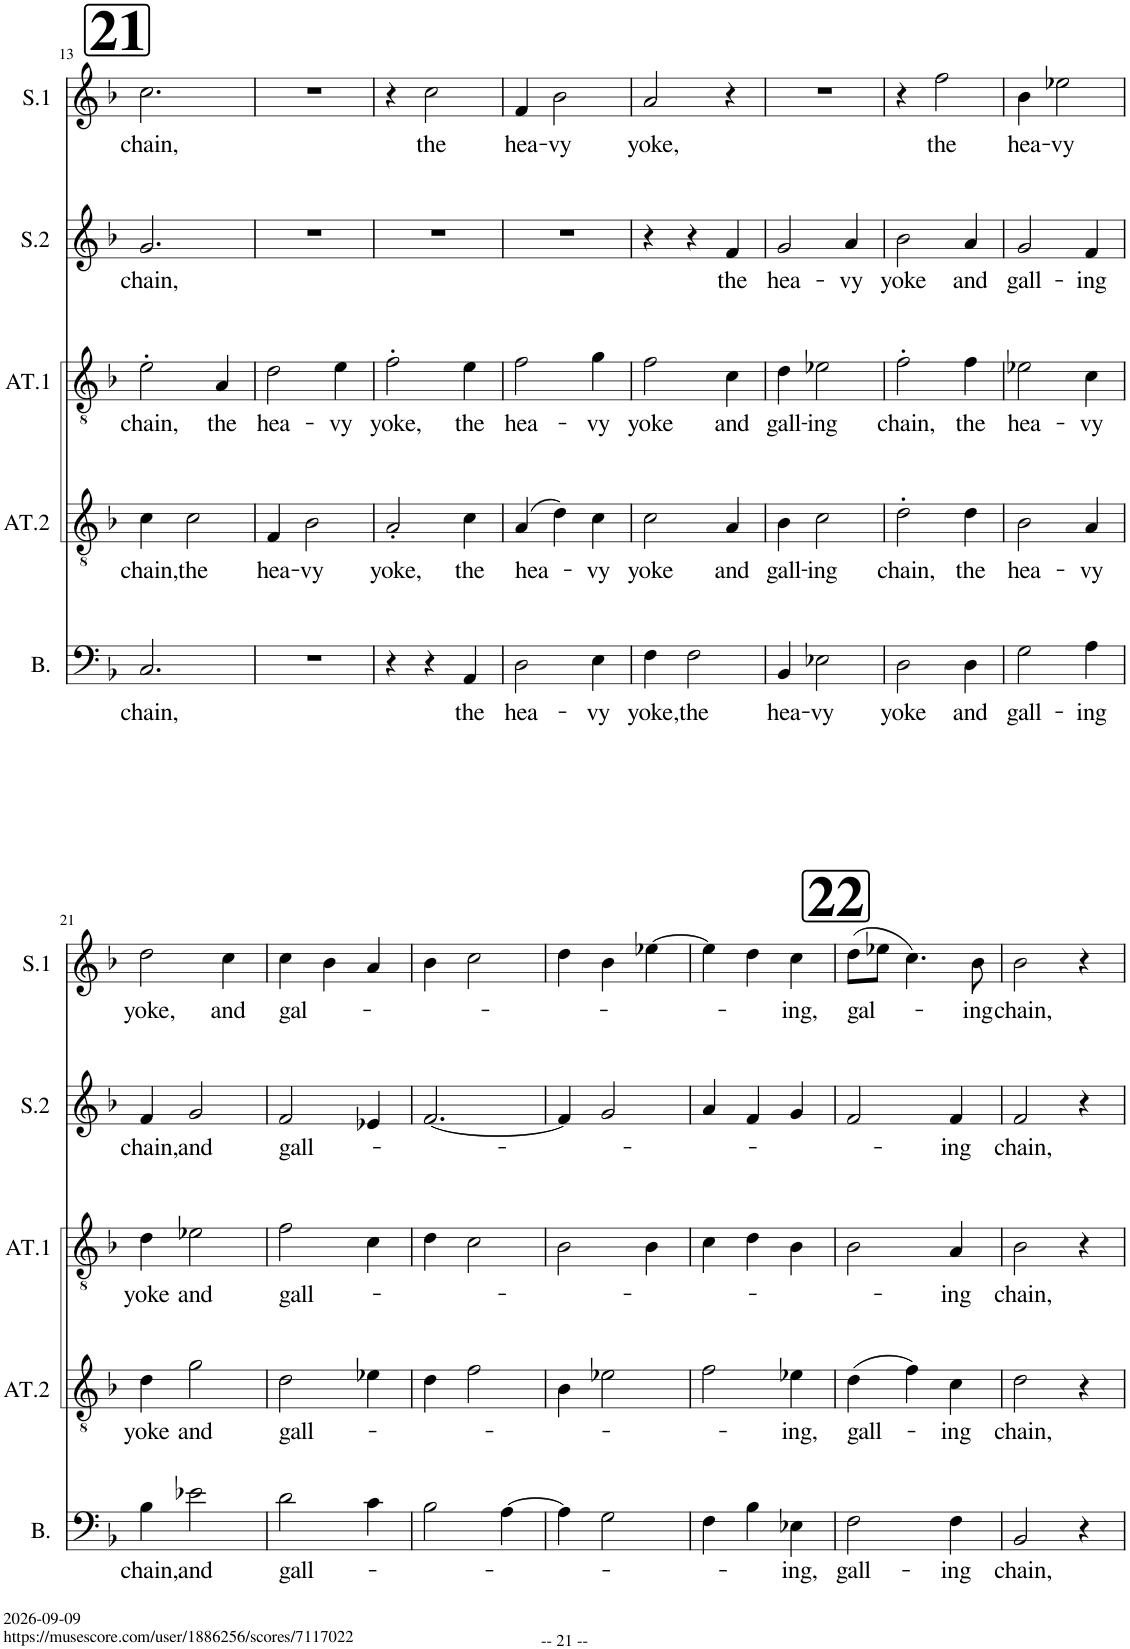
**kern	**text	**kern	**text	**kern	**text	**kern	**text	**kern	**text
*part5	*part5	*part4	*part4	*part3	*part3	*part2	*part2	*part1	*part1
*staff5	*staff5	*staff4	*staff4	*staff3	*staff3	*staff2	*staff2	*staff1	*staff1
*I"Bass	*	*I"Alto/Tenore 2	*	*I"Alto/Tenore 1	*	*I"Soprano 2	*	*I"Soprano 1	*
*I'B.	*	*I'AT.2	*	*I'AT.1	*	*I'S.2	*	*I'S.1	*
!!LO:PB:g=z
*clefF4	*	*clefGv2	*	*clefGv2	*	*clefG2	*	*clefG2	*
*	*	*	*	*Trd1c2	*	*	*	*	*
*k[b-]	*	*k[b-]	*	*k[b-]	*	*k[b-]	*	*k[b-]	*
*M3/4	*	*M3/4	*	*M3/4	*	*M3/4	*	*M3/4	*
!!LO:REH:place=s1:a:B:cj:fs=30:t=21
=13	=13	=13	=13	=13	=13	=13	=13	=13	=13
!	!LO:LY:b	!	!LO:LY:b	!	!LO:LY:b	!	!LO:LY:b	!	!LO:LY:b
2.C/	chain,	4c\	chain,	2e'\	chain,	2.g/	chain,	2.cc\	chain,
!	!	!	!LO:LY:b	!	!	!	!	!	!
.	.	2c\	the	.	.	.	.	.	.
!	!	!	!	!	!LO:LY:b	!	!	!	!
.	.	.	.	4A/	the	.	.	.	.
=14	=14	=14	=14	=14	=14	=14	=14	=14	=14
!	!	!	!LO:LY:b	!	!LO:LY:b	!	!	!	!
2.r	.	4F/	hea-	2d\	hea-	2.r	.	2.r	.
!	!	!	!LO:LY:b	!	!	!	!	!	!
.	.	2B-\	-vy	.	.	.	.	.	.
!	!	!	!	!	!LO:LY:b	!	!	!	!
.	.	.	.	4e\	-vy	.	.	.	.
=15	=15	=15	=15	=15	=15	=15	=15	=15	=15
!	!	!	!LO:LY:b	!	!LO:LY:b	!	!	!	!
4r	.	2A'/	yoke,	2f'\	yoke,	2.r	.	4r	.
!	!	!	!	!	!	!	!	!	!LO:LY:b
4r	.	.	.	.	.	.	.	2cc\	the
!	!LO:LY:b	!	!LO:LY:b	!	!LO:LY:b	!	!	!	!
4AA/	the	4c\	the	4e\	the	.	.	.	.
=16	=16	=16	=16	=16	=16	=16	=16	=16	=16
!	!LO:LY:b	!	!LO:LY:b	!	!LO:LY:b	!	!	!	!LO:LY:b
2D\	hea-	(4A/	hea-	2f\	hea-	2.r	.	4f/	hea-
!	!	!	!	!	!	!	!	!	!LO:LY:b
.	.	4d\)	.	.	.	.	.	2b-\	-vy
!	!LO:LY:b	!	!LO:LY:b	!	!LO:LY:b	!	!	!	!
4E\	-vy	4c\	-vy	4g\	-vy	.	.	.	.
=17	=17	=17	=17	=17	=17	=17	=17	=17	=17
!	!LO:LY:b	!	!LO:LY:b	!	!LO:LY:b	!	!	!	!LO:LY:b
4F\	yoke,	2c\	yoke	2f\	yoke	4r	.	2a/	yoke,
!	!LO:LY:b	!	!	!	!	!	!	!	!
2F\	the	.	.	.	.	4r	.	.	.
!	!	!	!LO:LY:b	!	!LO:LY:b	!	!LO:LY:b	!	!
.	.	4A/	and	4c\	and	4f/	the	4r	.
=18	=18	=18	=18	=18	=18	=18	=18	=18	=18
!	!LO:LY:b	!	!LO:LY:b	!	!LO:LY:b	!	!LO:LY:b	!	!
4BB-/	hea-	4B-\	gall-	4d\	gall-	2g/	hea-	2.r	.
!	!LO:LY:b	!	!LO:LY:b	!	!LO:LY:b	!	!	!	!
2E-X\	-vy	2c\	-ing	2e-X\	-ing	.	.	.	.
!	!	!	!	!	!	!	!LO:LY:b	!	!
.	.	.	.	.	.	4a/	-vy	.	.
=19	=19	=19	=19	=19	=19	=19	=19	=19	=19
!	!LO:LY:b	!	!LO:LY:b	!	!LO:LY:b	!	!LO:LY:b	!	!
2D\	yoke	2d'\	chain,	2f'\	chain,	2b-\	yoke	4r	.
!	!	!	!	!	!	!	!	!	!LO:LY:b
.	.	.	.	.	.	.	.	2ff\	the
!	!LO:LY:b	!	!LO:LY:b	!	!LO:LY:b	!	!LO:LY:b	!	!
4D\	and	4d\	the	4f\	the	4a/	and	.	.
=20	=20	=20	=20	=20	=20	=20	=20	=20	=20
!	!LO:LY:b	!	!LO:LY:b	!	!LO:LY:b	!	!LO:LY:b	!	!LO:LY:b
2G\	gall-	2B-\	hea-	2e-X\	hea-	2g/	gall-	4b-\	hea-
!	!	!	!	!	!	!	!	!	!LO:LY:b
.	.	.	.	.	.	.	.	2ee-X\	-vy
!	!LO:LY:b	!	!LO:LY:b	!	!LO:LY:b	!	!LO:LY:b	!	!
4A\	-ing	4A/	-vy	4c\	-vy	4f/	-ing	.	.
!!LO:LB:g=z
=21	=21	=21	=21	=21	=21	=21	=21	=21	=21
!	!LO:LY:b	!	!LO:LY:b	!	!LO:LY:b	!	!LO:LY:b	!	!LO:LY:b
4B-\	chain,	4d\	yoke	4d\	yoke	4f/	chain,	2dd\	yoke,
!	!LO:LY:b	!	!LO:LY:b	!	!LO:LY:b	!	!LO:LY:b	!	!
2e-X\	and	2g\	and	2e-X\	and	2g/	and	.	.
!	!	!	!	!	!	!	!	!	!LO:LY:b
.	.	.	.	.	.	.	.	4cc\	and
=22	=22	=22	=22	=22	=22	=22	=22	=22	=22
!	!LO:LY:b	!	!LO:LY:b	!	!LO:LY:b	!	!LO:LY:b	!	!LO:LY:b
2d\	gall-	2d\	gall-	2f\	gall-	2f/	gall-	4cc\	gal-
.	.	.	.	.	.	.	.	4b-\	.
4c\	.	4e-X\	.	4c\	.	4e-X/	.	4a/	.
=23	=23	=23	=23	=23	=23	=23	=23	=23	=23
2B-\	.	4d\	.	4d\	.	[2.f/	.	4b-\	.
.	.	2f\	.	2c\	.	.	.	2cc\	.
[4A\	.	.	.	.	.	.	.	.	.
=24	=24	=24	=24	=24	=24	=24	=24	=24	=24
4A\]	.	4B-\	.	2B-\	.	4f/]	.	4dd\	.
2G\	.	2e-X\	.	.	.	2g/	.	4b-\	.
.	.	.	.	4B-\	.	.	.	[4ee-X\	.
=25	=25	=25	=25	=25	=25	=25	=25	=25	=25
4F\	.	2f\	.	4c\	.	4a/	.	4ee-\]	.
4B-\	.	.	.	4d\	.	4f/	.	4dd\	.
!	!LO:LY:b	!	!LO:LY:b	!	!	!	!	!	!LO:LY:b
4E-X\	-ing,	4e-X\	ing,	4B-\	.	4g/	.	4cc\	-ing,
!!LO:REH:place=s1:a:B:cj:fs=30:t=22
=26	=26	=26	=26	=26	=26	=26	=26	=26	=26
!	!LO:LY:b	!	!LO:LY:b	!	!	!	!	!	!LO:LY:b
2F\	gall-	(4d\	gall-	2B-\	.	2f/	.	(8dd\L	gal-
.	.	.	.	.	.	.	.	8ee-X\J	.
.	.	4f\)	.	.	.	.	.	4.cc\)	.
!	!LO:LY:b	!	!LO:LY:b	!	!LO:LY:b	!	!LO:LY:b	!	!
4F\	-ing	4c\	-ing	4A/	-ing	4f/	-ing	.	.
!	!	!	!	!	!	!	!	!	!LO:LY:b
.	.	.	.	.	.	.	.	8b-\	-ing
=27	=27	=27	=27	=27	=27	=27	=27	=27	=27
!	!LO:LY:b	!	!LO:LY:b	!	!LO:LY:b	!	!LO:LY:b	!	!LO:LY:b
2BB-/	chain,	2d\	chain,	2B-\	chain,	2f/	chain,	2b-\	chain,
4r	.	4r	.	4r	.	4r	.	4r	.
=	=	=	=	=	=	=	=	=	=
*-	*-	*-	*-	*-	*-	*-	*-	*-	*-
